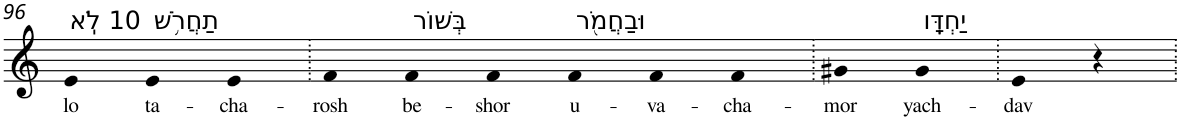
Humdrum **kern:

**kern	**text
*part1	*part1
*staff1	*staff1
*I"Piano	*
*I'Pno	*
!!LO:PB:g=z
*clefG2	*
*k[]	*
=96	=96
!LO:TX:a:t=10 לֹֽא	!
!	!LO:LY:b
4e	lo
!LO:TX:a:t=תַחֲרֹ֥שׁ	!
!	!LO:LY:b
4e	ta-
!	!LO:LY:b
4e	-cha-
=97.	=97.
!	!LO:LY:b
4f	-rosh
!LO:TX:a:t=בְּשׁוֹר	!
!	!LO:LY:b
4f	be-
!	!LO:LY:b
4f	-shor
!LO:TX:a:t=וּבַחֲמֹ֖ר	!
!	!LO:LY:b
4f	u-
!	!LO:LY:b
4f	-va-
!	!LO:LY:b
4f	-cha-
=98.	=98.
!	!LO:LY:b
4g#X	-mor
!LO:TX:a:t=יַחְדָּֽו	!
!	!LO:LY:b
4g#	yach-
=99.	=99.
!	!LO:LY:b
4e	-dav
4r	.
=.	=.
*-	*-
